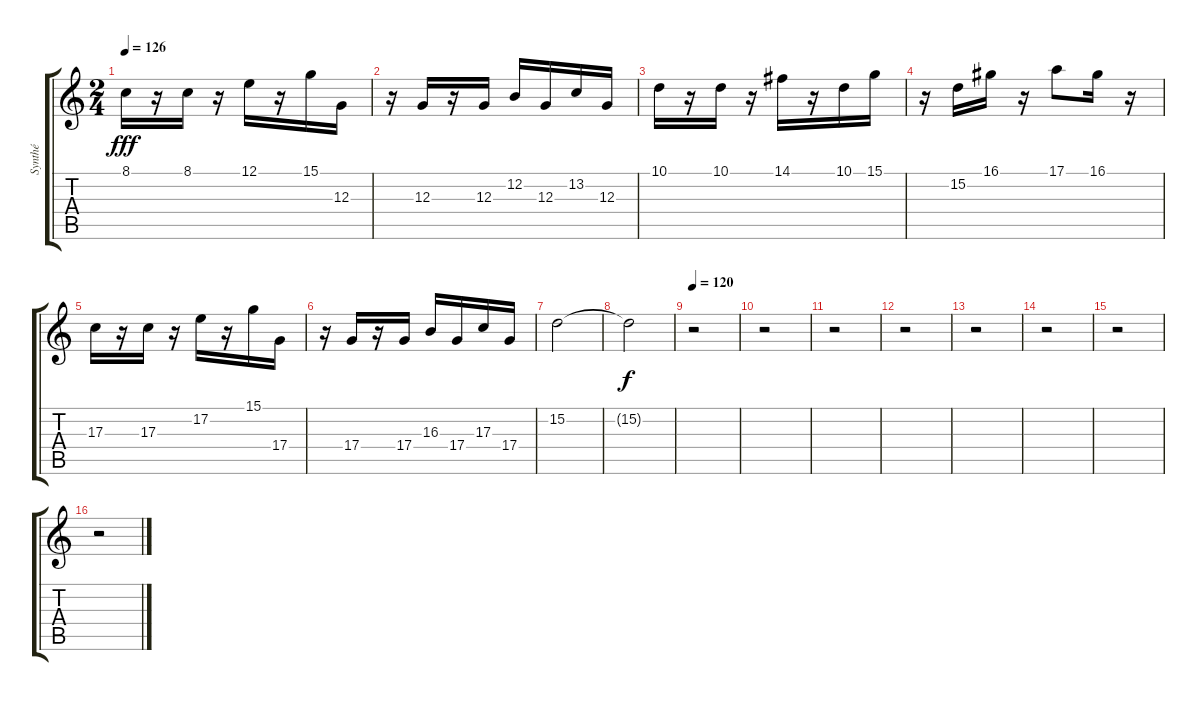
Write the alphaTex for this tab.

\track ("Synthé" "Synthé") {instrument brasssection}
\staff {score tabs}
\tuning (E4 B3 G3 D3 A2 E2) {hide}
\ts (2 4)
\tempo 126
\clef g2
\ks c
8.1.16{dy fff} r.16 8.1.16 r.16 12.1.16 r.16 15.1.16 12.3.16 |
r.16 12.3.16 r.16 12.3.16 12.2.16 12.3.16 13.2.16 12.3.16 |
10.1.16 r.16 10.1.16 r.16 14.1.16 r.16 10.1.16 15.1.16 |
r.16 15.2.16 16.1.16 r.16 17.1.8 16.1.16 r.16 |
17.3.16 r.16 17.3.16 r.16 17.2.16 r.16 15.1.16 17.4.16 |
r.16 17.4.16 r.16 17.4.16 16.3.16 17.4.16 17.3.16 17.4.16 |
15.2.2 |
15.2{t}.2{dy f} |
\tempo 120
r.2 |
r.2 |
r.2 |
r.2 |
r.2 |
r.2 |
r.2 |
r.2
